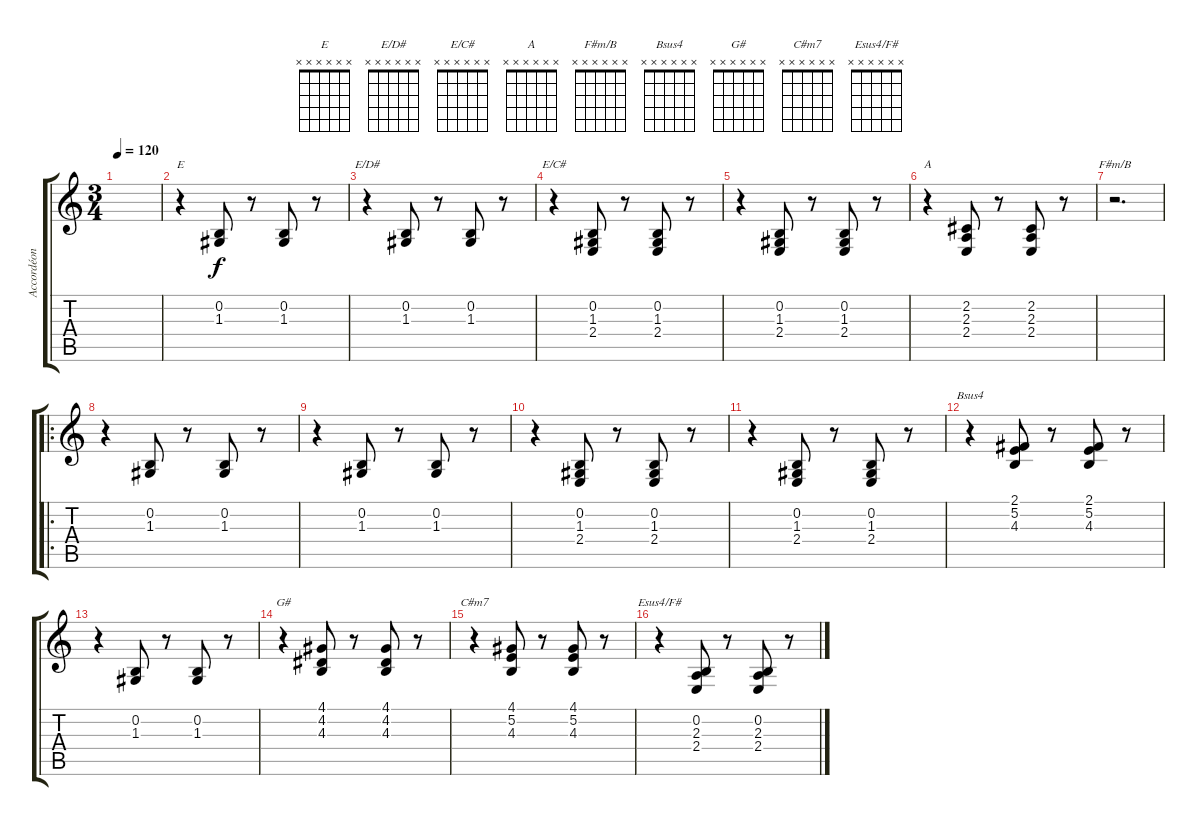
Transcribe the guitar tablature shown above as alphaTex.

\track ("Accordéon" "Accordéon") {instrument tangoaccordion}
\staff {score tabs}
\tuning (E4 B3 G3 D3 A2 E2) {hide}
\chord ("E" x x x x x x) {firstfret 0}
\chord ("E/D#" x x x x x x) {firstfret 0}
\chord ("E/C#" x x x x x x) {firstfret 0}
\chord ("A" x x x x x x) {firstfret 0}
\chord ("F#m/B" x x x x x x) {firstfret 0}
\chord ("Bsus4" x x x x x x) {firstfret 0}
\chord ("G#" x x x x x x) {firstfret 0}
\chord ("C#m7" x x x x x x) {firstfret 0}
\chord ("Esus4/F#" x x x x x x) {firstfret 0}
\ts (3 4)
\tempo 120
\clef g2
\ks c
|
r.4{ch "E"} (0.2 1.3).8 r.8 (0.2 1.3).8 r.8 |
r.4{ch "E/D#"} (0.2 1.3).8 r.8 (0.2 1.3).8 r.8 |
r.4{ch "E/C#"} (0.2 1.3 2.4).8 r.8 (0.2 1.3 2.4).8 r.8 |
r.4 (0.2 1.3 2.4).8 r.8 (0.2 1.3 2.4).8 r.8 |
r.4{ch "A"} (2.2 2.3 2.4).8 r.8 (2.2 2.3 2.4).8 r.8 |
r.2{d ch "F#m/B"} |
\ro
r.4 (0.2 1.3).8 r.8 (0.2 1.3).8 r.8 |
r.4 (0.2 1.3).8 r.8 (0.2 1.3).8 r.8 |
r.4 (0.2 1.3 2.4).8 r.8 (0.2 1.3 2.4).8 r.8 |
r.4 (0.2 1.3 2.4).8 r.8 (0.2 1.3 2.4).8 r.8 |
r.4{ch "Bsus4"} (2.1 5.2 4.3).8 r.8 (2.1 5.2 4.3).8 r.8 |
r.4 (0.2 1.3).8 r.8 (0.2 1.3).8 r.8 |
r.4{ch "G#"} (4.1 4.2 4.3).8 r.8 (4.1 4.2 4.3).8 r.8 |
r.4{ch "C#m7"} (4.1 5.2 4.3).8 r.8 (4.1 5.2 4.3).8 r.8 |
r.4{ch "Esus4/F#"} (0.2 2.3 2.4).8 r.8 (0.2 2.3 2.4).8 r.8
